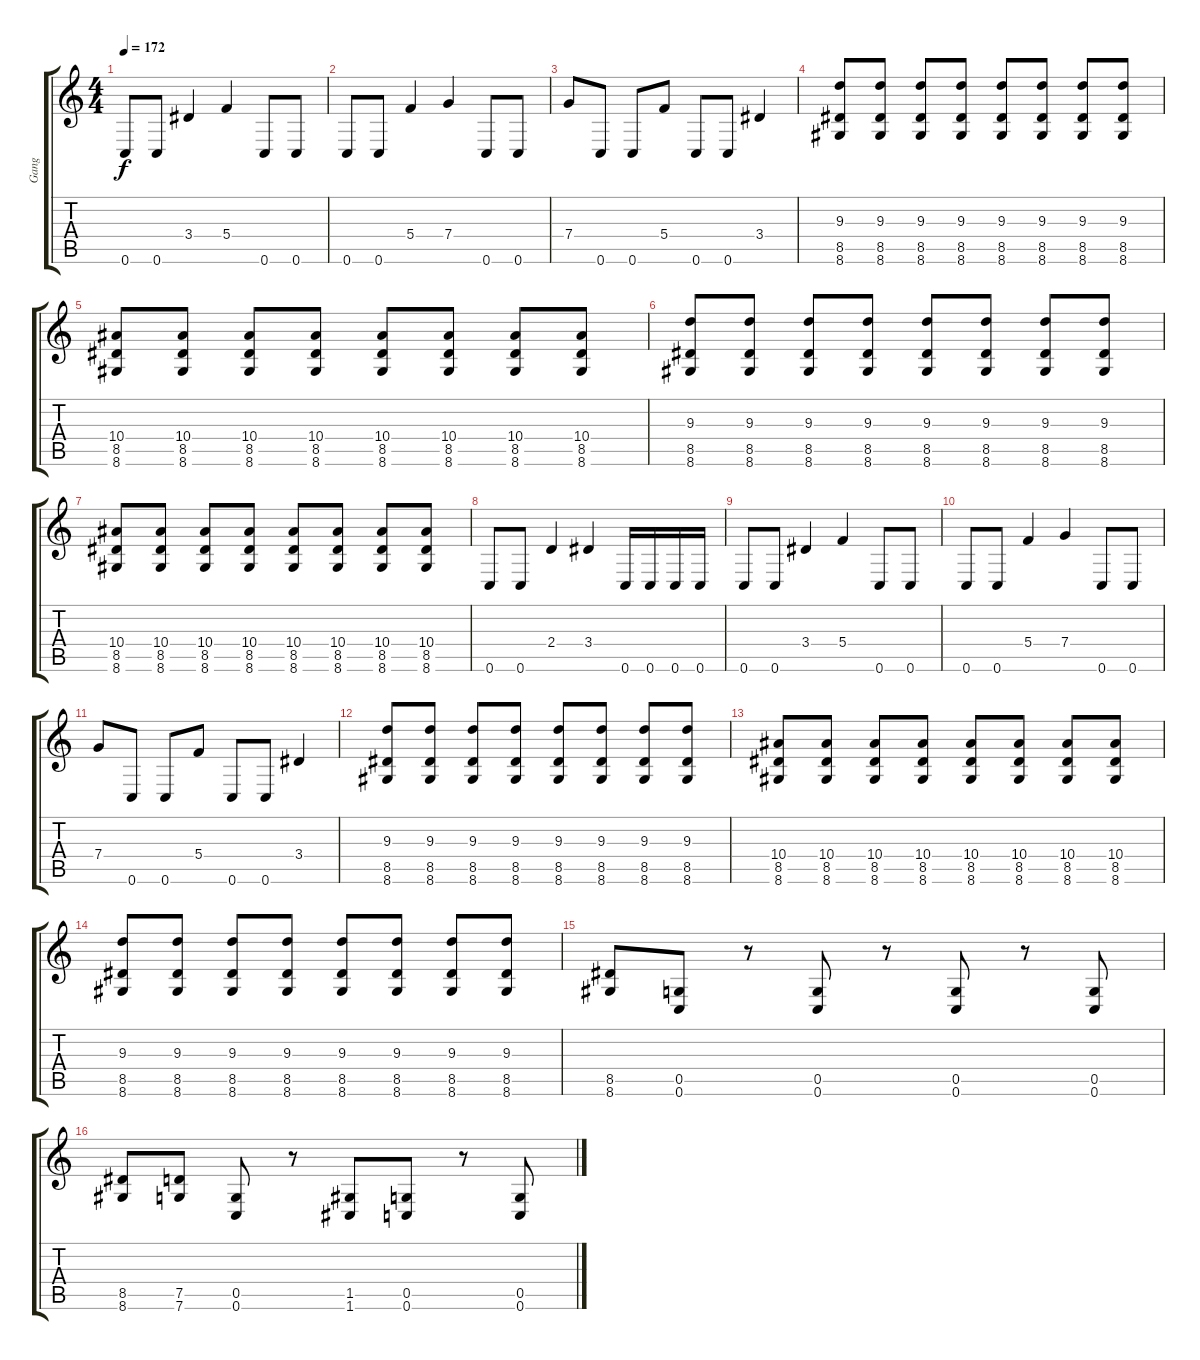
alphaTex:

\track ("Gang" "Gang") {instrument distortionguitar}
\staff {score tabs}
\tuning (D4 A3 F3 C3 G2 C2) {hide}
\ts (4 4)
\tempo 172
\clef g2
\ks c
0.6.8{dy f} 0.6.8 3.4.4 5.4.4 0.6.8 0.6.8 |
0.6.8 0.6.8 5.4.4 7.4.4 0.6.8 0.6.8 |
7.4.8 0.6.8 0.6.8 5.4.8 0.6.8 0.6.8 3.4.4 |
(9.3 8.5 8.6).8 (9.3 8.5 8.6).8 (9.3 8.5 8.6).8 (9.3 8.5 8.6).8 (9.3 8.5 8.6).8 (9.3 8.5 8.6).8 (9.3 8.5 8.6).8 (9.3 8.5 8.6).8 |
(10.4 8.5 8.6).8 (10.4 8.5 8.6).8 (10.4 8.5 8.6).8 (10.4 8.5 8.6).8 (10.4 8.5 8.6).8 (10.4 8.5 8.6).8 (10.4 8.5 8.6).8 (10.4 8.5 8.6).8 |
(9.3 8.5 8.6).8 (9.3 8.5 8.6).8 (9.3 8.5 8.6).8 (9.3 8.5 8.6).8 (9.3 8.5 8.6).8 (9.3 8.5 8.6).8 (9.3 8.5 8.6).8 (9.3 8.5 8.6).8 |
(10.4 8.5 8.6).8 (10.4 8.5 8.6).8 (10.4 8.5 8.6).8 (10.4 8.5 8.6).8 (10.4 8.5 8.6).8 (10.4 8.5 8.6).8 (10.4 8.5 8.6).8 (10.4 8.5 8.6).8 |
0.6.8 0.6.8 2.4.4 3.4.4 0.6.16 0.6.16 0.6.16 0.6.16 |
0.6.8 0.6.8 3.4.4 5.4.4 0.6.8 0.6.8 |
0.6.8 0.6.8 5.4.4 7.4.4 0.6.8 0.6.8 |
7.4.8 0.6.8 0.6.8 5.4.8 0.6.8 0.6.8 3.4.4 |
(9.3 8.5 8.6).8 (9.3 8.5 8.6).8 (9.3 8.5 8.6).8 (9.3 8.5 8.6).8 (9.3 8.5 8.6).8 (9.3 8.5 8.6).8 (9.3 8.5 8.6).8 (9.3 8.5 8.6).8 |
(10.4 8.5 8.6).8 (10.4 8.5 8.6).8 (10.4 8.5 8.6).8 (10.4 8.5 8.6).8 (10.4 8.5 8.6).8 (10.4 8.5 8.6).8 (10.4 8.5 8.6).8 (10.4 8.5 8.6).8 |
(9.3 8.5 8.6).8 (9.3 8.5 8.6).8 (9.3 8.5 8.6).8 (9.3 8.5 8.6).8 (9.3 8.5 8.6).8 (9.3 8.5 8.6).8 (9.3 8.5 8.6).8 (9.3 8.5 8.6).8 |
(8.5 8.6).8 (0.5 0.6).8 r.8 (0.5 0.6).8 r.8 (0.5 0.6).8 r.8 (0.5 0.6).8 |
(8.5 8.6).8 (7.5 7.6).8 (0.5 0.6).8 r.8 (1.5 1.6).8 (0.5 0.6).8 r.8 (0.5 0.6).8
